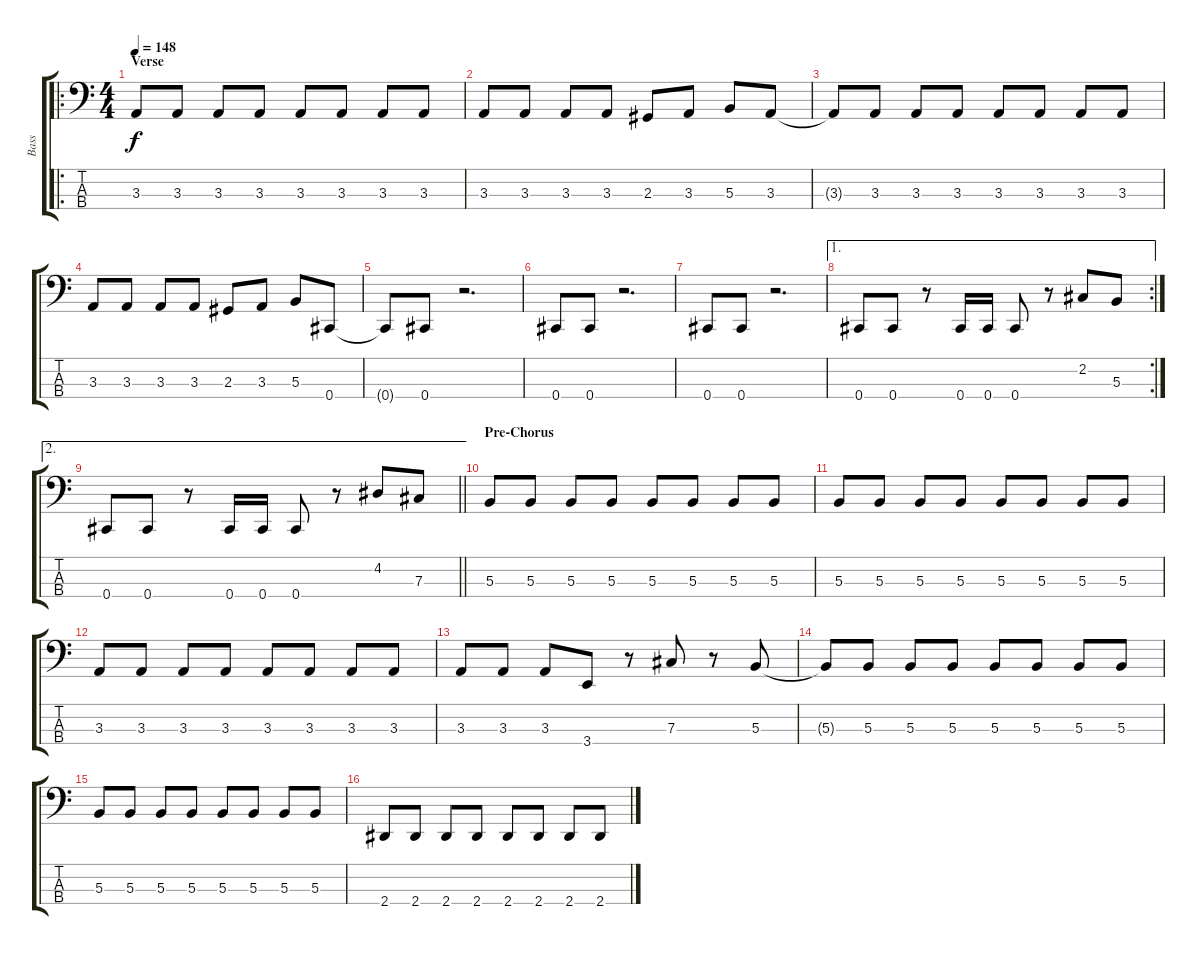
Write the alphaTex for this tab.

\track ("Bass" "Bass") {instrument electricbassfinger}
\staff {score tabs}
\tuning (E2 B1 Gb1 Db1) {hide}
\ro
\ts (4 4)
\section ("" "Verse")
\tempo 148
\clef f4
\ks c
3.3.8{dy f} 3.3.8 3.3.8 3.3.8 3.3.8 3.3.8 3.3.8 3.3.8 |
3.3.8 3.3.8 3.3.8 3.3.8 2.3.8 3.3.8 5.3.8 3.3.8 |
3.3{t}.8 3.3.8 3.3.8 3.3.8 3.3.8 3.3.8 3.3.8 3.3.8 |
3.3.8 3.3.8 3.3.8 3.3.8 2.3.8 3.3.8 5.3.8 0.4.8 |
0.4{t}.8 0.4.8 r.2{d} |
0.4.8 0.4.8 r.2{d} |
0.4.8 0.4.8 r.2{d} |
\ae 1
\rc 2
0.4.8 0.4.8 r.8 0.4.16 0.4.16 0.4.8 r.8 2.2.8 5.3.8 |
\ae 2
\barLineRight lightlight
0.4.8 0.4.8 r.8 0.4.16 0.4.16 0.4.8 r.8 4.2.8 7.3.8 |
\section ("" "Pre-Chorus")
5.3.8 5.3.8 5.3.8 5.3.8 5.3.8 5.3.8 5.3.8 5.3.8 |
5.3.8 5.3.8 5.3.8 5.3.8 5.3.8 5.3.8 5.3.8 5.3.8 |
3.3.8 3.3.8 3.3.8 3.3.8 3.3.8 3.3.8 3.3.8 3.3.8 |
3.3.8 3.3.8 3.3.8 3.4.8 r.8 7.3.8 r.8 5.3.8 |
5.3{t}.8 5.3.8 5.3.8 5.3.8 5.3.8 5.3.8 5.3.8 5.3.8 |
5.3.8 5.3.8 5.3.8 5.3.8 5.3.8 5.3.8 5.3.8 5.3.8 |
2.4.8 2.4.8 2.4.8 2.4.8 2.4.8 2.4.8 2.4.8 2.4.8
